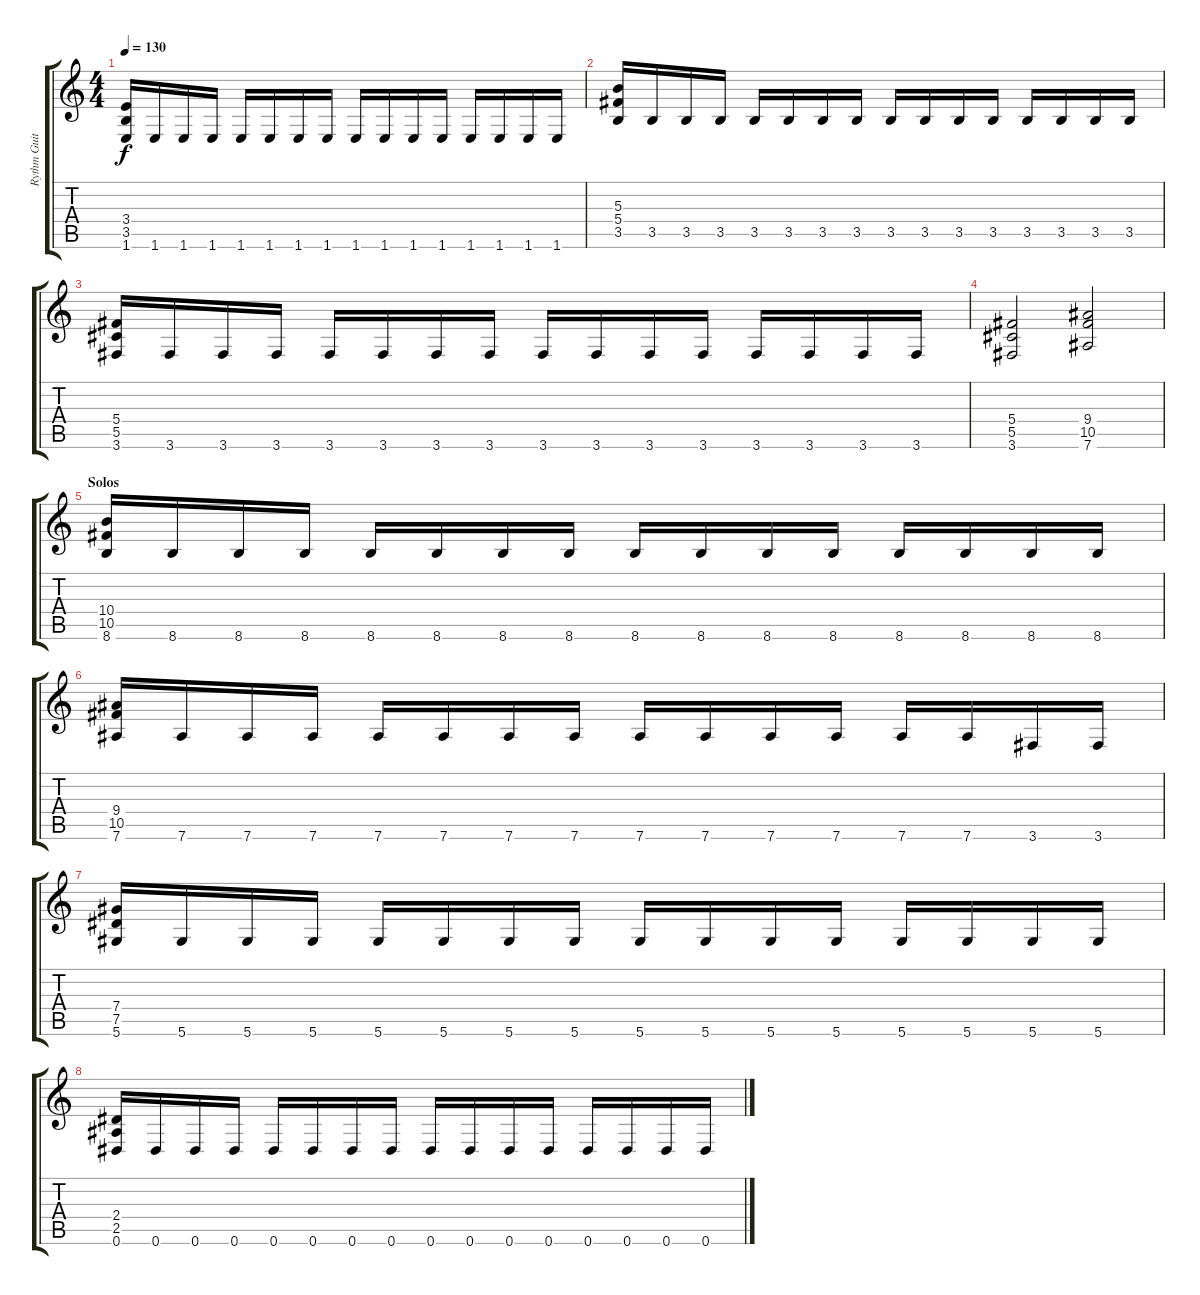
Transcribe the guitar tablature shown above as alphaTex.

\track ("Rythm Guitar" "Rythm Guit") {instrument distortionguitar}
\staff {score tabs}
\tuning (Eb4 Bb3 Gb3 Db3 Ab2 Eb2) {hide}
\ts (4 4)
\tempo 130
\clef g2
\ks c
(3.4 3.5 1.6).16{dy f} 1.6.16 1.6.16 1.6.16 1.6.16 1.6.16 1.6.16 1.6.16 1.6.16 1.6.16 1.6.16 1.6.16 1.6.16 1.6.16 1.6.16 1.6.16 |
(5.3 5.4 3.5).16 3.5.16 3.5.16 3.5.16 3.5.16 3.5.16 3.5.16 3.5.16 3.5.16 3.5.16 3.5.16 3.5.16 3.5.16 3.5.16 3.5.16 3.5.16 |
(5.4 5.5 3.6).16 3.6.16 3.6.16 3.6.16 3.6.16 3.6.16 3.6.16 3.6.16 3.6.16 3.6.16 3.6.16 3.6.16 3.6.16 3.6.16 3.6.16 3.6.16 |
(5.4 5.5 3.6).2 (9.4 10.5 7.6).2 |
\section ("" "Solos")
(10.4 10.5 8.6).16 8.6.16 8.6.16 8.6.16 8.6.16 8.6.16 8.6.16 8.6.16 8.6.16 8.6.16 8.6.16 8.6.16 8.6.16 8.6.16 8.6.16 8.6.16 |
(9.4 10.5 7.6).16 7.6.16 7.6.16 7.6.16 7.6.16 7.6.16 7.6.16 7.6.16 7.6.16 7.6.16 7.6.16 7.6.16 7.6.16 7.6.16 3.6.16 3.6.16 |
(7.4 7.5 5.6).16 5.6.16 5.6.16 5.6.16 5.6.16 5.6.16 5.6.16 5.6.16 5.6.16 5.6.16 5.6.16 5.6.16 5.6.16 5.6.16 5.6.16 5.6.16 |
(2.4 2.5 0.6).16 0.6.16 0.6.16 0.6.16 0.6.16 0.6.16 0.6.16 0.6.16 0.6.16 0.6.16 0.6.16 0.6.16 0.6.16 0.6.16 0.6.16 0.6.16
